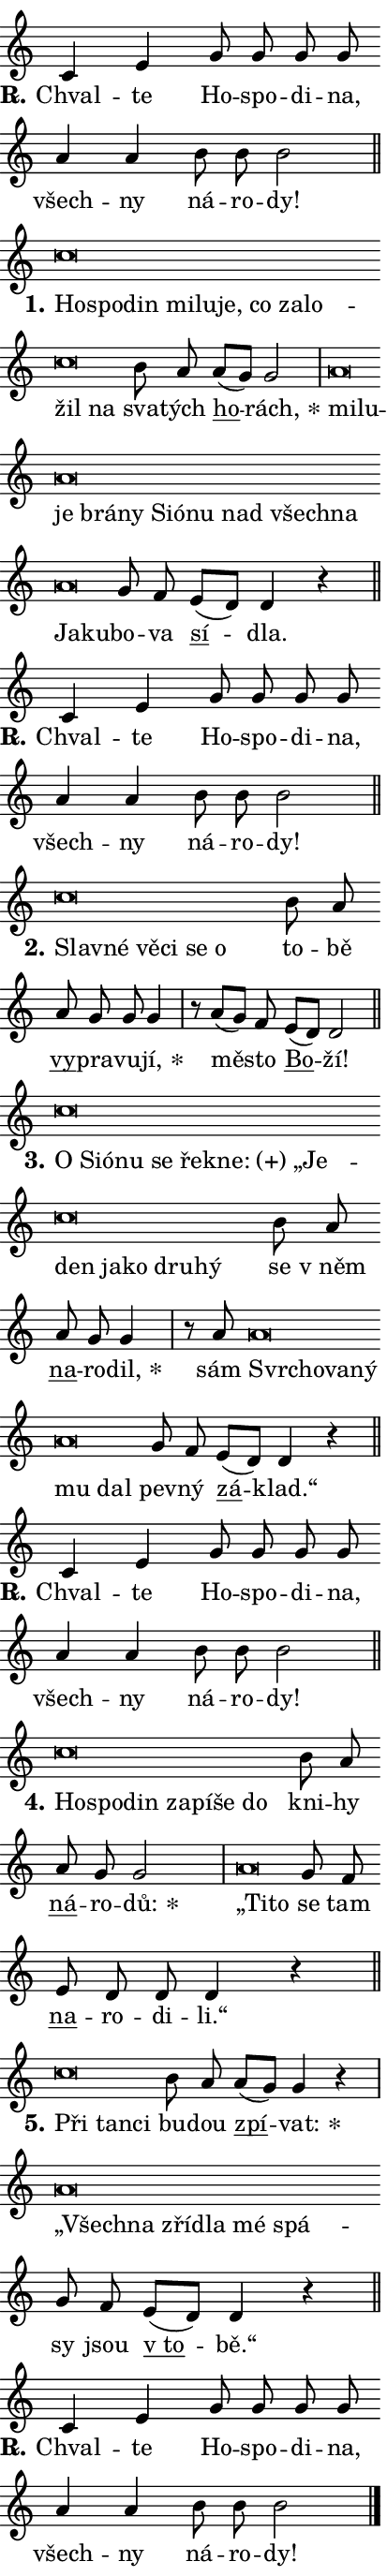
\version "2.24.0"
\header { tagline = "" }
\paper {
  indent = 0\cm
  top-margin = 0\cm
  right-margin = 0.13\cm % to fit lyric hyphens
  bottom-margin = 0\cm
  left-margin = 0\cm
  paper-width = 7\cm
  page-breaking = #ly:one-page-breaking
  system-system-spacing.basic-distance = #11
  score-system-spacing.basic-distance = #11
  ragged-last = ##f
}


%% Author: Thomas Morley
%% https://lists.gnu.org/archive/html/lilypond-user/2020-05/msg00002.html
#(define (line-position grob)
"Returns position of @var[grob} in current system:
   @code{'start}, if at first time-step
   @code{'end}, if at last time-step
   @code{'middle} otherwise
"
  (let* ((col (ly:item-get-column grob))
         (ln (ly:grob-object col 'left-neighbor))
         (rn (ly:grob-object col 'right-neighbor))
         (col-to-check-left (if (ly:grob? ln) ln col))
         (col-to-check-right (if (ly:grob? rn) rn col))
         (break-dir-left
           (and
             (ly:grob-property col-to-check-left 'non-musical #f)
             (ly:item-break-dir col-to-check-left)))
         (break-dir-right
           (and
             (ly:grob-property col-to-check-right 'non-musical #f)
             (ly:item-break-dir col-to-check-right))))
        (cond ((eqv? 1 break-dir-left) 'start)
              ((eqv? -1 break-dir-right) 'end)
              (else 'middle))))

#(define (tranparent-at-line-position vctor)
  (lambda (grob)
  "Relying on @code{line-position} select the relevant enry from @var{vctor}.
Used to determine transparency,"
    (case (line-position grob)
      ((end) (not (vector-ref vctor 0)))
      ((middle) (not (vector-ref vctor 1)))
      ((start) (not (vector-ref vctor 2))))))

noteHeadBreakVisibility =
#(define-music-function (break-visibility)(vector?)
"Makes @code{NoteHead}s transparent relying on @var{break-visibility}"
#{
  \override NoteHead.transparent =
    #(tranparent-at-line-position break-visibility)
#})

#(define delete-ledgers-for-transparent-note-heads
  (lambda (grob)
    "Reads whether a @code{NoteHead} is transparent.
If so this @code{NoteHead} is removed from @code{'note-heads} from
@var{grob}, which is supposed to be @code{LedgerLineSpanner}.
As a result ledgers are not printed for this @code{NoteHead}"
    (let* ((nhds-array (ly:grob-object grob 'note-heads))
           (nhds-list
             (if (ly:grob-array? nhds-array)
                 (ly:grob-array->list nhds-array)
                 '()))
           ;; Relies on the transparent-property being done before
           ;; Staff.LedgerLineSpanner.after-line-breaking is executed.
           ;; This is fragile ...
           (to-keep
             (remove
               (lambda (nhd)
                 (ly:grob-property nhd 'transparent #f))
               nhds-list)))
      ;; TODO find a better method to iterate over grob-arrays, similiar
      ;; to filter/remove etc for lists
      ;; For now rebuilt from scratch
      (set! (ly:grob-object grob 'note-heads)  '())
      (for-each
        (lambda (nhd)
          (ly:pointer-group-interface::add-grob grob 'note-heads nhd))
        to-keep))))

squashNotes = {
  \override NoteHead.X-extent = #'(-0.2 . 0.2)
  \override NoteHead.Y-extent = #'(-0.75 . 0)
  \override NoteHead.stencil =
    #(lambda (grob)
       (let ((pos (ly:grob-property grob 'staff-position)))
         (begin
           (if (< pos -7) (display "ERROR: Lower brevis then expected\n") (display ""))
           (if (<= pos -6) ly:text-interface::print ly:note-head::print))))
}
unSquashNotes = {
  \revert NoteHead.X-extent
  \revert NoteHead.Y-extent
  \revert NoteHead.stencil
}

hideNotes = \noteHeadBreakVisibility #begin-of-line-visible
unHideNotes = \noteHeadBreakVisibility #all-visible

% work-around for resetting accidentals
% https://lilypond.org/doc/v2.23/Documentation/notation/displaying-rhythms#unmetered-music
cadenzaMeasure = {
  \cadenzaOff
  \partial 1024 s1024
  \cadenzaOn
}

#(define-markup-command (accent layout props text) (markup?)
  "Underline accented syllable"
  (interpret-markup layout props
    #{\markup \override #'(offset . 4.3) \underline { #text }#}))

responsum = \markup \concat {
  "R" \hspace #-1.05 \path #0.1 #'((moveto 0 0.07) (lineto 0.9 0.8)) \hspace #0.05 "."
}

spaceSize = #0.6828661417322834 % exact space size for TeX Gyre Schola

\layout {
  \context {
    \Staff
    \remove "Time_signature_engraver"
    \override LedgerLineSpanner.after-line-breaking = #delete-ledgers-for-transparent-note-heads
  }
  \context {
    \Lyrics {
      \override LyricSpace.minimum-distance = \spaceSize
      \override LyricText.font-name = #"TeX Gyre Schola"
      \override LyricText.font-size = 1
      \override StanzaNumber.font-name = #"TeX Gyre Schola Bold"
      \override StanzaNumber.font-size = 1
    }
  }
  \context {
    \Score 
    \override NoteHead.text =
      #(lambda (grob) 
        (let ((pos (ly:grob-property grob 'staff-position)))
          #{\markup {
            \combine
              \halign #-0.55 \raise #(if (= pos -6) 0 0.5) \override #'(thickness . 2) \draw-line #'(3.2 . 0)
              \musicglyph "noteheads.sM1"
          }#}))
  }
}

% magnetic-lyrics.ily
%
%   written by
%     Jean Abou Samra <jean@abou-samra.fr>
%     Werner Lemberg <wl@gnu.org>
%
%   adapted by
%     Jiri Hon <jiri.hon@gmail.com>
%
% Version 2022-Apr-15

% https://www.mail-archive.com/lilypond-user@gnu.org/msg149350.html

#(define (Left_hyphen_pointer_engraver context)
   "Collect syllable-hyphen-syllable occurrences in lyrics and store
them in properties.  This engraver only looks to the left.  For
example, if the lyrics input is @code{foo -- bar}, it does the
following.

@itemize @bullet
@item
Set the @code{text} property of the @code{LyricHyphen} grob between
@q{foo} and @q{bar} to @code{foo}.

@item
Set the @code{left-hyphen} property of the @code{LyricText} grob with
text @q{foo} to the @code{LyricHyphen} grob between @q{foo} and
@q{bar}.
@end itemize

Use this auxiliary engraver in combination with the
@code{lyric-@/text::@/apply-@/magnetic-@/offset!} hook."
   (let ((hyphen #f)
         (text #f))
     (make-engraver
      (acknowledgers
       ((lyric-syllable-interface engraver grob source-engraver)
        (set! text grob)))
      (end-acknowledgers
       ((lyric-hyphen-interface engraver grob source-engraver)
        ;(when (not (grob::has-interface grob 'lyric-space-interface))
          (set! hyphen grob)));)
      ((stop-translation-timestep engraver)
       (when (and text hyphen)
         (ly:grob-set-object! text 'left-hyphen hyphen))
       (set! text #f)
       (set! hyphen #f)))))

#(define (lyric-text::apply-magnetic-offset! grob)
   "If the space between two syllables is less than the value in
property @code{LyricText@/.details@/.squash-threshold}, move the right
syllable to the left so that it gets concatenated with the left
syllable.

Use this function as a hook for
@code{LyricText@/.after-@/line-@/breaking} if the
@code{Left_@/hyphen_@/pointer_@/engraver} is active."
   (let ((hyphen (ly:grob-object grob 'left-hyphen #f)))
     (when hyphen
       (let ((left-text (ly:spanner-bound hyphen LEFT)))
         (when (grob::has-interface left-text 'lyric-syllable-interface)
           (let* ((common (ly:grob-common-refpoint grob left-text X))
                  (this-x-ext (ly:grob-extent grob common X))
                  (left-x-ext
                   (begin
                     ;; Trigger magnetism for left-text.
                     (ly:grob-property left-text 'after-line-breaking)
                     (ly:grob-extent left-text common X)))
                  ;; `delta` is the gap width between two syllables.
                  (delta (- (interval-start this-x-ext)
                            (interval-end left-x-ext)))
                  (details (ly:grob-property grob 'details))
                  (threshold (assoc-get 'squash-threshold details 0.2)))
             (when (< delta threshold)
               (let* (;; We have to manipulate the input text so that
                      ;; ligatures crossing syllable boundaries are not
                      ;; disabled.  For languages based on the Latin
                      ;; script this is essentially a beautification.
                      ;; However, for non-Western scripts it can be a
                      ;; necessity.
                      (lt (ly:grob-property left-text 'text))
                      (rt (ly:grob-property grob 'text))
                      (is-space (grob::has-interface hyphen 'lyric-space-interface))
                      (space (if is-space " " ""))
                      (extra-delta (if is-space spaceSize 0))
                      ;; Append new syllable.
                      (ltrt-space (if (and (string? lt) (string? rt))
                                (string-append lt space rt)
                                (make-concat-markup (list lt space rt))))
                      ;; Right-align `ltrt` to the right side.
                      (ltrt-space-markup (grob-interpret-markup
                               grob
                               (make-translate-markup
                                (cons (interval-length this-x-ext) 0)
                                (make-right-align-markup ltrt-space)))))
                 (begin
                   ;; Don't print `left-text`.
                   (ly:grob-set-property! left-text 'stencil #f)
                   ;; Set text and stencil (which holds all collected
                   ;; syllables so far) and shift it to the left.
                   (ly:grob-set-property! grob 'text ltrt-space)
                   (ly:grob-set-property! grob 'stencil ltrt-space-markup)
                   (ly:grob-translate-axis! grob (- (- delta extra-delta)) X))))))))))


#(define (lyric-hyphen::displace-bounds-first grob)
   ;; Make very sure this callback isn't triggered too early.
   (let ((left (ly:spanner-bound grob LEFT))
         (right (ly:spanner-bound grob RIGHT)))
     (ly:grob-property left 'after-line-breaking)
     (ly:grob-property right 'after-line-breaking)
     (ly:lyric-hyphen::print grob)))

squashThreshold = #0.4

\layout {
  \context {
    \Lyrics
    \consists #Left_hyphen_pointer_engraver
    \override LyricText.after-line-breaking =
      #lyric-text::apply-magnetic-offset!
    \override LyricHyphen.stencil = #lyric-hyphen::displace-bounds-first
    \override LyricText.details.squash-threshold = \squashThreshold
    \override LyricHyphen.minimum-distance = 0
    \override LyricHyphen.minimum-length = \squashThreshold
  }
}

squashText = \override LyricText.details.squash-threshold = 9999
unSquashText = \override LyricText.details.squash-threshold = \squashThreshold

leftText = \override LyricText.self-alignment-X = #LEFT
unLeftText = \revert LyricText.self-alignment-X

starOffset = #(lambda (grob) 
                (let ((x_offset (ly:self-alignment-interface::aligned-on-x-parent grob)))
                  (if (= x_offset 0) 0 (+ x_offset 1.2))))

star = #(define-music-function (syllable)(string?)
"Append star separator at the end of a syllable"
#{
  \once \override LyricText.X-offset = #starOffset
  \lyricmode { \markup {
    #syllable
    \override #'((font-name . "TeX Gyre Schola Bold")) \hspace #0.2 \lower #0.65 \larger "*"
  } }
#})

starAccent = #(define-music-function (syllable)(string?)
"Append star separator at the end of a syllable and make accent"
#{
  \once \override LyricText.X-offset = #starOffset
  \lyricmode { \markup {
    \accent #syllable
    \override #'((font-name . "TeX Gyre Schola Bold")) \hspace #0.2 \lower #0.65 \larger "*"
  } }
#})

breath = #(define-music-function (syllable)(string?)
"Append breathing indicator at the end of a syllable"
#{
  \lyricmode { \markup { #syllable "+" } }
#})

optionalBreath = #(define-music-function (syllable)(string?)
"Append optional breathing indicator at the end of a syllable"
#{
  \lyricmode { \markup { #syllable "(+)" } }
#})


\score {
    <<
        \new Voice = "melody" { \cadenzaOn \key c \major \relative { c'4 e g8 g g g \bar "" a4 a b8 b b2 \cadenzaMeasure \bar "||" \break } }
        \new Lyrics \lyricsto "melody" { \lyricmode { \set stanza = \responsum
Chval -- te Ho -- spo -- di -- na, všech -- ny ná -- ro -- dy! } }
    >>
    \layout {}
}

\score {
    <<
        \new Voice = "melody" { \cadenzaOn \key c \major \relative { \squashNotes c''\breve*1/16 \hideNotes \breve*1/16 \bar "" \breve*1/16 \bar "" \breve*1/16 \bar "" \breve*1/16 \bar "" \breve*1/16 \bar "" \breve*1/16 \bar "" \breve*1/16 \bar "" \breve*1/16 \bar "" \breve*1/16 \breve*1/16 \bar "" \unHideNotes \unSquashNotes b8 a \bar "" a[( g)] g2 \cadenzaMeasure \bar "|" \squashNotes a\breve*1/16 \hideNotes \breve*1/16 \bar "" \breve*1/16 \bar "" \breve*1/16 \bar "" \breve*1/16 \bar "" \breve*1/16 \bar "" \breve*1/16 \bar "" \breve*1/16 \bar "" \breve*1/16 \bar "" \breve*1/16 \bar "" \breve*1/16 \bar "" \breve*1/16 \breve*1/16 \bar "" \unHideNotes \unSquashNotes g8 f \bar "" e[( d)] d4 r \cadenzaMeasure \bar "||" \break } }
        \new Lyrics \lyricsto "melody" { \lyricmode { \set stanza = "1."
\leftText Ho -- \squashText spo -- din mi -- lu -- je, co za -- lo -- žil na \unLeftText \unSquashText sva -- tých \markup \accent ho -- \star rách, \leftText mi -- \squashText lu -- je brá -- ny Si -- ó -- nu nad všech -- na Ja -- ku -- \unLeftText \unSquashText bo -- va \markup \accent sí -- dla. } }
    >>
    \layout {}
}

\score {
    <<
        \new Voice = "melody" { \cadenzaOn \key c \major \relative { c'4 e g8 g g g \bar "" a4 a b8 b b2 \cadenzaMeasure \bar "||" \break } }
        \new Lyrics \lyricsto "melody" { \lyricmode { \set stanza = \responsum
Chval -- te Ho -- spo -- di -- na, všech -- ny ná -- ro -- dy! } }
    >>
    \layout {}
}

\score {
    <<
        \new Voice = "melody" { \cadenzaOn \key c \major \relative { \squashNotes c''\breve*1/16 \hideNotes \breve*1/16 \bar "" \breve*1/16 \bar "" \breve*1/16 \bar "" \breve*1/16 \breve*1/16 \bar "" \unHideNotes \unSquashNotes b8 a \bar "" a g g g4 \cadenzaMeasure \bar "|" r8 a[( g)] f \bar "" e[( d)] d2 \cadenzaMeasure \bar "||" \break } }
        \new Lyrics \lyricsto "melody" { \lyricmode { \set stanza = "2."
\leftText Slav -- \squashText né vě -- ci se o \unLeftText \unSquashText to -- bě \markup \accent vy -- pra -- vu -- \star jí, mě -- sto \markup \accent Bo -- ží! } }
    >>
    \layout {}
}

\score {
    <<
        \new Voice = "melody" { \cadenzaOn \key c \major \relative { \squashNotes c''\breve*1/16 \hideNotes \breve*1/16 \bar "" \breve*1/16 \bar "" \breve*1/16 \bar "" \breve*1/16 \bar "" \breve*1/16 \bar "" \breve*1/16 \bar "" \breve*1/16 \bar "" \breve*1/16 \bar "" \breve*1/16 \bar "" \breve*1/16 \bar "" \breve*1/16 \breve*1/16 \bar "" \unHideNotes \unSquashNotes b8 a \bar "" a g g4 \cadenzaMeasure \bar "|" r8 a8 \squashNotes a\breve*1/16 \hideNotes \breve*1/16 \bar "" \breve*1/16 \bar "" \breve*1/16 \bar "" \breve*1/16 \breve*1/16 \bar "" \unHideNotes \unSquashNotes g8 f \bar "" e[( d)] d4 r \cadenzaMeasure \bar "||" \break } }
        \new Lyrics \lyricsto "melody" { \lyricmode { \set stanza = "3."
\leftText O \squashText Si -- ó -- nu se řek -- \optionalBreath ne: „Je -- den ja -- ko dru -- hý \unLeftText \unSquashText se "v něm" \markup \accent na -- ro -- \star dil, sám \leftText Svr -- \squashText cho -- va -- ný mu dal \unLeftText \unSquashText pev -- ný \markup \accent zá -- klad.“ } }
    >>
    \layout {}
}

\score {
    <<
        \new Voice = "melody" { \cadenzaOn \key c \major \relative { c'4 e g8 g g g \bar "" a4 a b8 b b2 \cadenzaMeasure \bar "||" \break } }
        \new Lyrics \lyricsto "melody" { \lyricmode { \set stanza = \responsum
Chval -- te Ho -- spo -- di -- na, všech -- ny ná -- ro -- dy! } }
    >>
    \layout {}
}

\score {
    <<
        \new Voice = "melody" { \cadenzaOn \key c \major \relative { \squashNotes c''\breve*1/16 \hideNotes \breve*1/16 \bar "" \breve*1/16 \bar "" \breve*1/16 \bar "" \breve*1/16 \bar "" \breve*1/16 \breve*1/16 \bar "" \unHideNotes \unSquashNotes b8 a \bar "" a g g2 \cadenzaMeasure \bar "|" \squashNotes a\breve*1/16 \hideNotes \breve*1/16 \bar "" \unHideNotes \unSquashNotes g8 f \bar "" e d d d4 r \cadenzaMeasure \bar "||" \break } }
        \new Lyrics \lyricsto "melody" { \lyricmode { \set stanza = "4."
\leftText Ho -- \squashText spo -- din za -- pí -- še do \unLeftText \unSquashText kni -- hy \markup \accent ná -- ro -- \star dů: \leftText „Ti -- \squashText to \unLeftText \unSquashText se tam \markup \accent na -- ro -- di -- li.“ } }
    >>
    \layout {}
}

\score {
    <<
        \new Voice = "melody" { \cadenzaOn \key c \major \relative { \squashNotes c''\breve*1/16 \hideNotes \breve*1/16 \breve*1/16 \bar "" \unHideNotes \unSquashNotes b8 a \bar "" a[( g)] g4 r \cadenzaMeasure \bar "|" \squashNotes a\breve*1/16 \hideNotes \breve*1/16 \bar "" \breve*1/16 \bar "" \breve*1/16 \bar "" \breve*1/16 \breve*1/16 \bar "" \unHideNotes \unSquashNotes g8 f \bar "" e[( d)] d4 r \cadenzaMeasure \bar "||" \break } }
        \new Lyrics \lyricsto "melody" { \lyricmode { \set stanza = "5."
\leftText Při \squashText tan -- ci \unLeftText \unSquashText bu -- dou \markup \accent zpí -- \star vat: \leftText „Všech -- \squashText na zří -- dla mé spá -- \unLeftText \unSquashText sy jsou \markup \accent "v to" -- bě.“ } }
    >>
    \layout {}
}

\score {
    <<
        \new Voice = "melody" { \cadenzaOn \key c \major \relative { c'4 e g8 g g g \bar "" a4 a b8 b b2 \cadenzaMeasure \bar "||" \break } \bar "|." }
        \new Lyrics \lyricsto "melody" { \lyricmode { \set stanza = \responsum
Chval -- te Ho -- spo -- di -- na, všech -- ny ná -- ro -- dy! } }
    >>
    \layout {}
}
